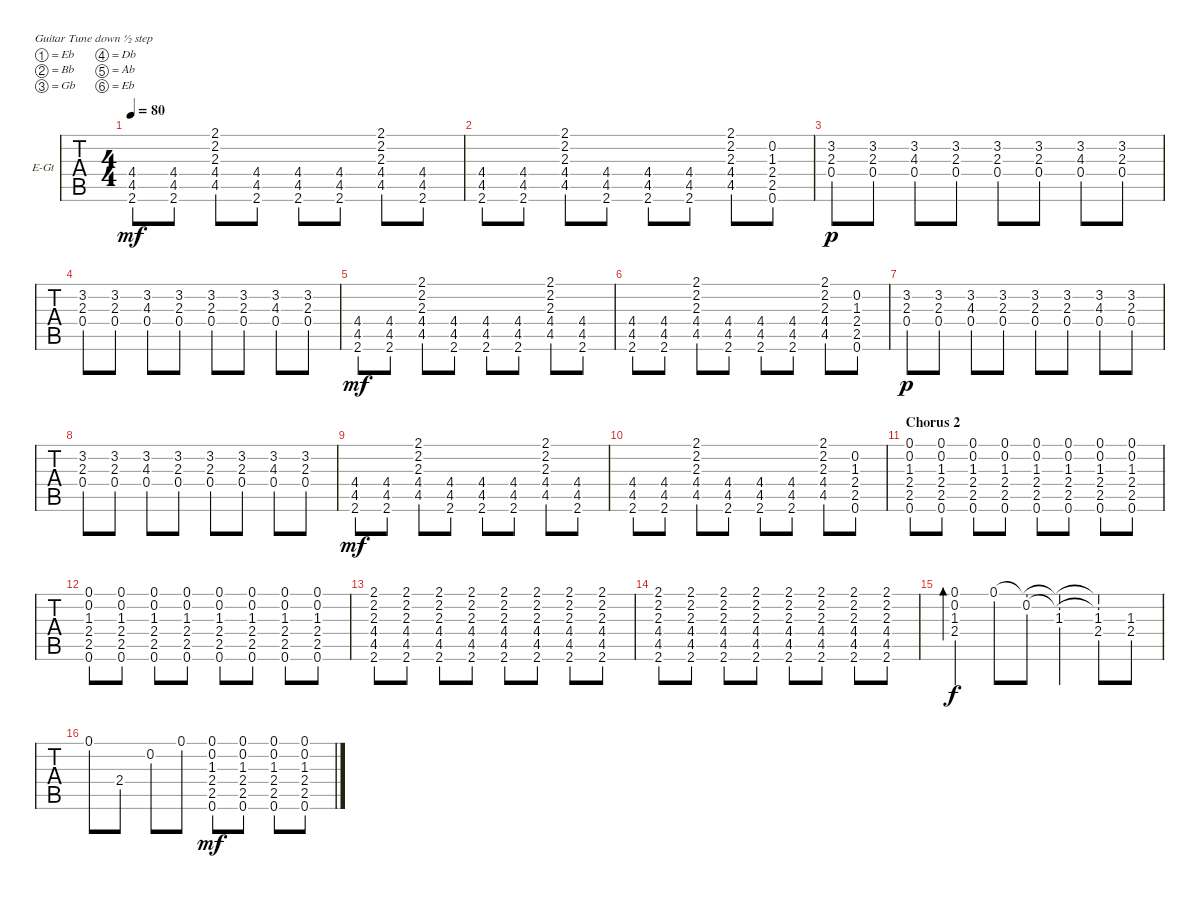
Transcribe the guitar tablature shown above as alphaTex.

\bracketExtendMode groupsimilarinstruments
\firstSystemTrackNameOrientation horizontal
\otherSystemsTrackNameOrientation horizontal
\chordDiagramsInScore
\track ("Guitar -1/2 Step" "E-Gt") {instrument electricguitarclean}
\staff {tabs}
\tuning (Eb4 Bb3 Gb3 Db3 Ab2 Eb2)
\ts (4 4)
\tempo 80
\clef g2
\scale
0.333333
\ks c
(4.4 4.5 2.6).8{dy mf} (4.4 4.5 2.6).8 (2.1 2.2 2.3 4.4 4.5).8 (4.4 4.5 2.6).8 (4.4 4.5 2.6).8 (4.4 4.5 2.6).8 (2.1 2.2 2.3 4.4 4.5).8 (4.4 4.5 2.6).8 |
\scale
0.333333 (4.4 4.5 2.6).8 (4.4 4.5 2.6).8 (2.1 2.2 2.3 4.4 4.5).8 (4.4 4.5 2.6).8 (4.4 4.5 2.6).8 (4.4 4.5 2.6).8 (2.1 2.2 2.3 4.4 4.5).8 (0.6 2.5 2.4 1.3 0.2).8 |
\scale
0.333333 (3.2 2.3 0.4).8{dy p} (3.2 2.3 0.4).8 (3.2 4.3 0.4).8 (3.2 2.3 0.4).8 (3.2 2.3 0.4).8 (3.2 2.3 0.4).8 (3.2 4.3 0.4).8 (3.2 2.3 0.4).8 |
\scale
0.333333 (3.2 2.3 0.4).8 (3.2 2.3 0.4).8 (3.2 4.3 0.4).8 (3.2 2.3 0.4).8 (3.2 2.3 0.4).8 (3.2 2.3 0.4).8 (3.2 4.3 0.4).8 (3.2 2.3 0.4).8 |
\scale
0.333333 (4.4 4.5 2.6).8{dy mf} (4.4 4.5 2.6).8 (2.1 2.2 2.3 4.4 4.5).8 (4.4 4.5 2.6).8 (4.4 4.5 2.6).8 (4.4 4.5 2.6).8 (2.1 2.2 2.3 4.4 4.5).8 (4.4 4.5 2.6).8 |
\scale
0.333333 (4.4 4.5 2.6).8 (4.4 4.5 2.6).8 (2.1 2.2 2.3 4.4 4.5).8 (4.4 4.5 2.6).8 (4.4 4.5 2.6).8 (4.4 4.5 2.6).8 (2.1 2.2 2.3 4.4 4.5).8 (0.6 2.5 2.4 1.3 0.2).8 |
\scale
0.333333 (3.2 2.3 0.4).8{dy p} (3.2 2.3 0.4).8 (3.2 4.3 0.4).8 (3.2 2.3 0.4).8 (3.2 2.3 0.4).8 (3.2 2.3 0.4).8 (3.2 4.3 0.4).8 (3.2 2.3 0.4).8 |
\scale
0.333333 (3.2 2.3 0.4).8 (3.2 2.3 0.4).8 (3.2 4.3 0.4).8 (3.2 2.3 0.4).8 (3.2 2.3 0.4).8 (3.2 2.3 0.4).8 (3.2 4.3 0.4).8 (3.2 2.3 0.4).8 |
\scale
0.333333 (4.4 4.5 2.6).8{dy mf} (4.4 4.5 2.6).8 (2.1 2.2 2.3 4.4 4.5).8 (4.4 4.5 2.6).8 (4.4 4.5 2.6).8 (4.4 4.5 2.6).8 (2.1 2.2 2.3 4.4 4.5).8 (4.4 4.5 2.6).8 |
\scale
0.333333 (4.4 4.5 2.6).8 (4.4 4.5 2.6).8 (2.1 2.2 2.3 4.4 4.5).8 (4.4 4.5 2.6).8 (4.4 4.5 2.6).8 (4.4 4.5 2.6).8 (2.1 2.2 2.3 4.4 4.5).8 (0.6 2.5 2.4 1.3 0.2).8 |
\section ("" "Chorus 2")
\scale
0.333333 (0.6 2.5 2.4 1.3 0.2 0.1).8 (0.6 2.5 2.4 1.3 0.2 0.1).8 (0.6 2.5 2.4 1.3 0.2 0.1).8 (0.6 2.5 2.4 1.3 0.2 0.1).8 (0.6 2.5 2.4 1.3 0.2 0.1).8 (0.6 2.5 2.4 1.3 0.2 0.1).8 (0.6 2.5 2.4 1.3 0.2 0.1).8 (0.6 2.5 2.4 1.3 0.2 0.1).8 |
\scale
0.333333 (0.6 2.5 2.4 1.3 0.2 0.1).8 (0.6 2.5 2.4 1.3 0.2 0.1).8 (0.6 2.5 2.4 1.3 0.2 0.1).8 (0.6 2.5 2.4 1.3 0.2 0.1).8 (0.6 2.5 2.4 1.3 0.2 0.1).8 (0.6 2.5 2.4 1.3 0.2 0.1).8 (0.6 2.5 2.4 1.3 0.2 0.1).8 (0.6 2.5 2.4 1.3 0.2 0.1).8 |
\scale
0.333333 (2.1 2.2 2.3 4.4 4.5 2.6).8 (2.1 2.2 2.3 4.4 4.5 2.6).8 (2.1 2.2 2.3 4.4 4.5 2.6).8 (2.1 2.2 2.3 4.4 4.5 2.6).8 (2.1 2.2 2.3 4.4 4.5 2.6).8 (2.1 2.2 2.3 4.4 4.5 2.6).8 (2.1 2.2 2.3 4.4 4.5 2.6).8 (2.1 2.2 2.3 4.4 4.5 2.6).8 |
\scale
0.333333 (2.1 2.2 2.3 4.4 4.5 2.6).8 (2.1 2.2 2.3 4.4 4.5 2.6).8 (2.1 2.2 2.3 4.4 4.5 2.6).8 (2.1 2.2 2.3 4.4 4.5 2.6).8 (2.1 2.2 2.3 4.4 4.5 2.6).8 (2.1 2.2 2.3 4.4 4.5 2.6).8 (2.1 2.2 2.3 4.4 4.5 2.6).8 (2.1 2.2 2.3 4.4 4.5 2.6).8 |
\scale
0.333333 (0.1 0.2 2.4 1.3).4{bd 30 dy f} 0.1.8 (0.2 0.1{t}).8 (1.3 0.1{t} 0.2{t}).4 (0.1{t} 0.2{t} 1.3 2.4).8 (1.3 2.4).8 |
\scale
0.333333 0.1.8 2.4.8 0.2.8 0.1.8 (0.6 2.5 2.4 1.3 0.2 0.1).8{dy mf} (0.6 2.5 2.4 1.3 0.2 0.1).8 (0.6 2.5 2.4 1.3 0.2 0.1).8 (0.6 2.5 2.4 1.3 0.2 0.1).8
